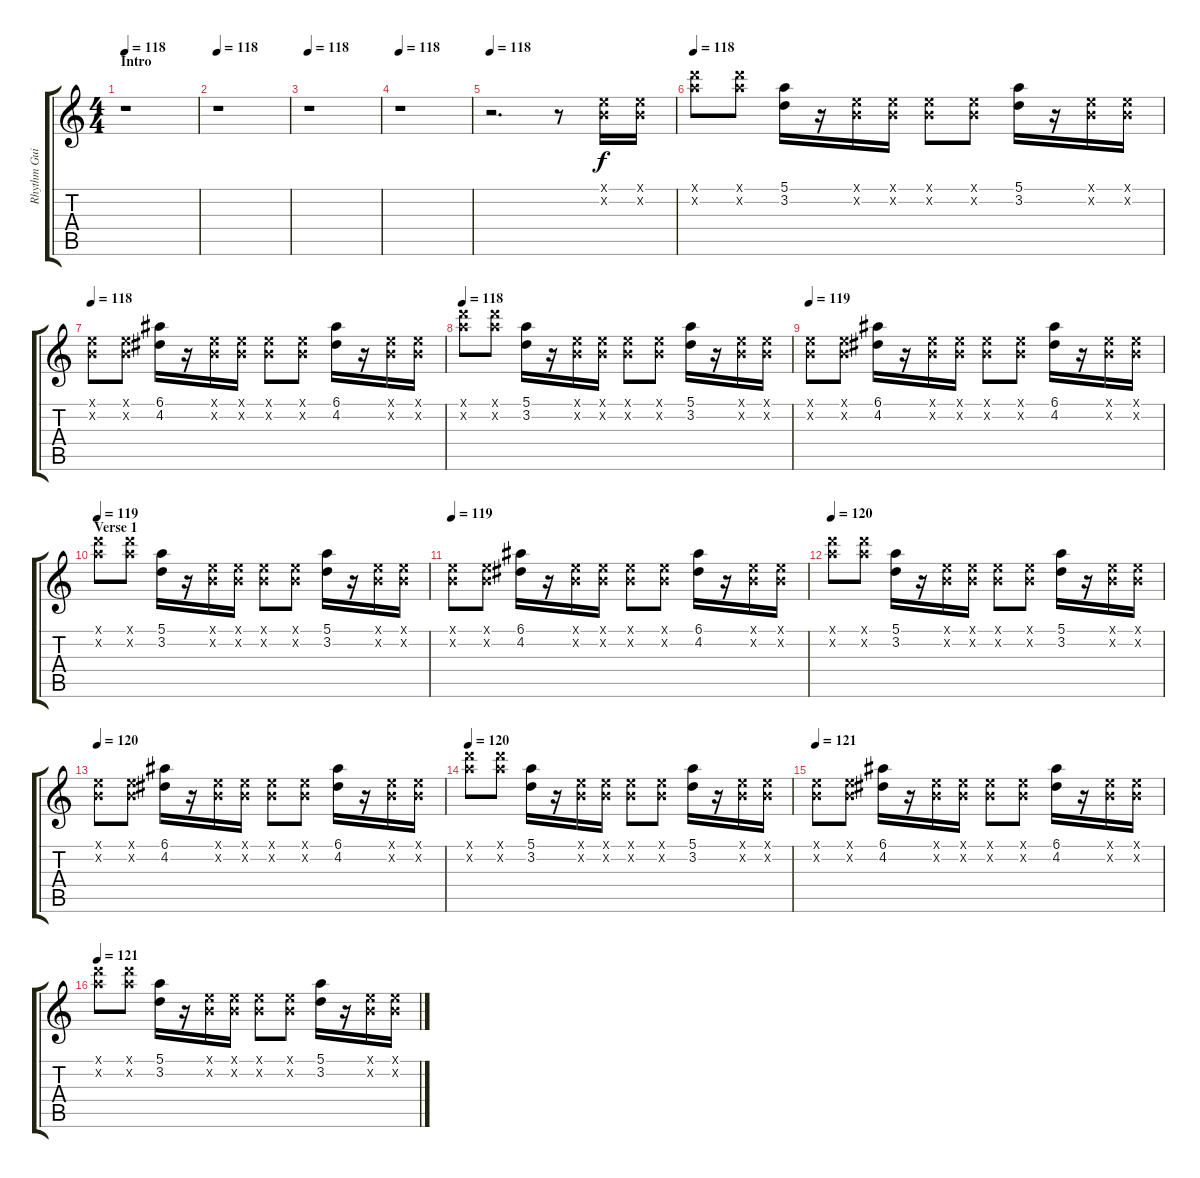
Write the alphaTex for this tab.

\track ("Rhythm Guitar 1" "Rhythm Gui") {instrument overdrivenguitar}
\staff {score tabs}
\tuning (E4 B3 G3 D3 A2 D2) {hide}
\ts (4 4)
\section ("" "Intro")
\tempo 118
\clef g2
\ks c
r.1{dy f instrument overdrivenguitar} |
\tempo 118
r.1 |
\tempo 118
r.1 |
\tempo 118
r.1 |
\tempo 118
r.2{d} r.8 (0.1{x} 0.2{x}).16 (0.1{x} 0.2{x}).16 |
\tempo 118
(10.1{x} 10.2{x}).8 (10.1{x} 10.2{x}).8 (5.1 3.2).16 r.16 (0.1{x} 0.2{x}).16 (0.1{x} 0.2{x}).16 (0.1{x} 0.2{x}).8 (0.1{x} 0.2{x}).8 (5.1 3.2).16 r.16 (0.1{x} 0.2{x}).16 (0.1{x} 0.2{x}).16 |
\tempo 118
(0.1{x} 0.2{x}).8 (0.1{x} 0.2{x}).8 (6.1 4.2).16 r.16 (0.1{x} 0.2{x}).16 (0.1{x} 0.2{x}).16 (0.1{x} 0.2{x}).8 (0.1{x} 0.2{x}).8 (6.1 4.2).16 r.16 (0.1{x} 0.2{x}).16 (0.1{x} 0.2{x}).16 |
\tempo 118
(10.1{x} 10.2{x}).8 (10.1{x} 10.2{x}).8 (5.1 3.2).16 r.16 (0.1{x} 0.2{x}).16 (0.1{x} 0.2{x}).16 (0.1{x} 0.2{x}).8 (0.1{x} 0.2{x}).8 (5.1 3.2).16 r.16 (0.1{x} 0.2{x}).16 (0.1{x} 0.2{x}).16 |
\tempo 119
(0.1{x} 0.2{x}).8 (0.1{x} 0.2{x}).8 (6.1 4.2).16 r.16 (0.1{x} 0.2{x}).16 (0.1{x} 0.2{x}).16 (0.1{x} 0.2{x}).8 (0.1{x} 0.2{x}).8 (6.1 4.2).16 r.16 (0.1{x} 0.2{x}).16 (0.1{x} 0.2{x}).16 |
\section ("" "Verse 1")
\tempo 119
(10.1{x} 10.2{x}).8 (10.1{x} 10.2{x}).8 (5.1 3.2).16 r.16 (0.1{x} 0.2{x}).16 (0.1{x} 0.2{x}).16 (0.1{x} 0.2{x}).8 (0.1{x} 0.2{x}).8 (5.1 3.2).16 r.16 (0.1{x} 0.2{x}).16 (0.1{x} 0.2{x}).16 |
\tempo 119
(0.1{x} 0.2{x}).8 (0.1{x} 0.2{x}).8 (6.1 4.2).16 r.16 (0.1{x} 0.2{x}).16 (0.1{x} 0.2{x}).16 (0.1{x} 0.2{x}).8 (0.1{x} 0.2{x}).8 (6.1 4.2).16 r.16 (0.1{x} 0.2{x}).16 (0.1{x} 0.2{x}).16 |
\tempo 120
(10.1{x} 10.2{x}).8 (10.1{x} 10.2{x}).8 (5.1 3.2).16 r.16 (0.1{x} 0.2{x}).16 (0.1{x} 0.2{x}).16 (0.1{x} 0.2{x}).8 (0.1{x} 0.2{x}).8 (5.1 3.2).16 r.16 (0.1{x} 0.2{x}).16 (0.1{x} 0.2{x}).16 |
\tempo 120
(0.1{x} 0.2{x}).8 (0.1{x} 0.2{x}).8 (6.1 4.2).16 r.16 (0.1{x} 0.2{x}).16 (0.1{x} 0.2{x}).16 (0.1{x} 0.2{x}).8 (0.1{x} 0.2{x}).8 (6.1 4.2).16 r.16 (0.1{x} 0.2{x}).16 (0.1{x} 0.2{x}).16 |
\tempo 120
(10.1{x} 10.2{x}).8 (10.1{x} 10.2{x}).8 (5.1 3.2).16 r.16 (0.1{x} 0.2{x}).16 (0.1{x} 0.2{x}).16 (0.1{x} 0.2{x}).8 (0.1{x} 0.2{x}).8 (5.1 3.2).16 r.16 (0.1{x} 0.2{x}).16 (0.1{x} 0.2{x}).16 |
\tempo 121
(0.1{x} 0.2{x}).8 (0.1{x} 0.2{x}).8 (6.1 4.2).16 r.16 (0.1{x} 0.2{x}).16 (0.1{x} 0.2{x}).16 (0.1{x} 0.2{x}).8 (0.1{x} 0.2{x}).8 (6.1 4.2).16 r.16 (0.1{x} 0.2{x}).16 (0.1{x} 0.2{x}).16 |
\tempo 121
(10.1{x} 10.2{x}).8 (10.1{x} 10.2{x}).8 (5.1 3.2).16 r.16 (0.1{x} 0.2{x}).16 (0.1{x} 0.2{x}).16 (0.1{x} 0.2{x}).8 (0.1{x} 0.2{x}).8 (5.1 3.2).16 r.16 (0.1{x} 0.2{x}).16 (0.1{x} 0.2{x}).16
